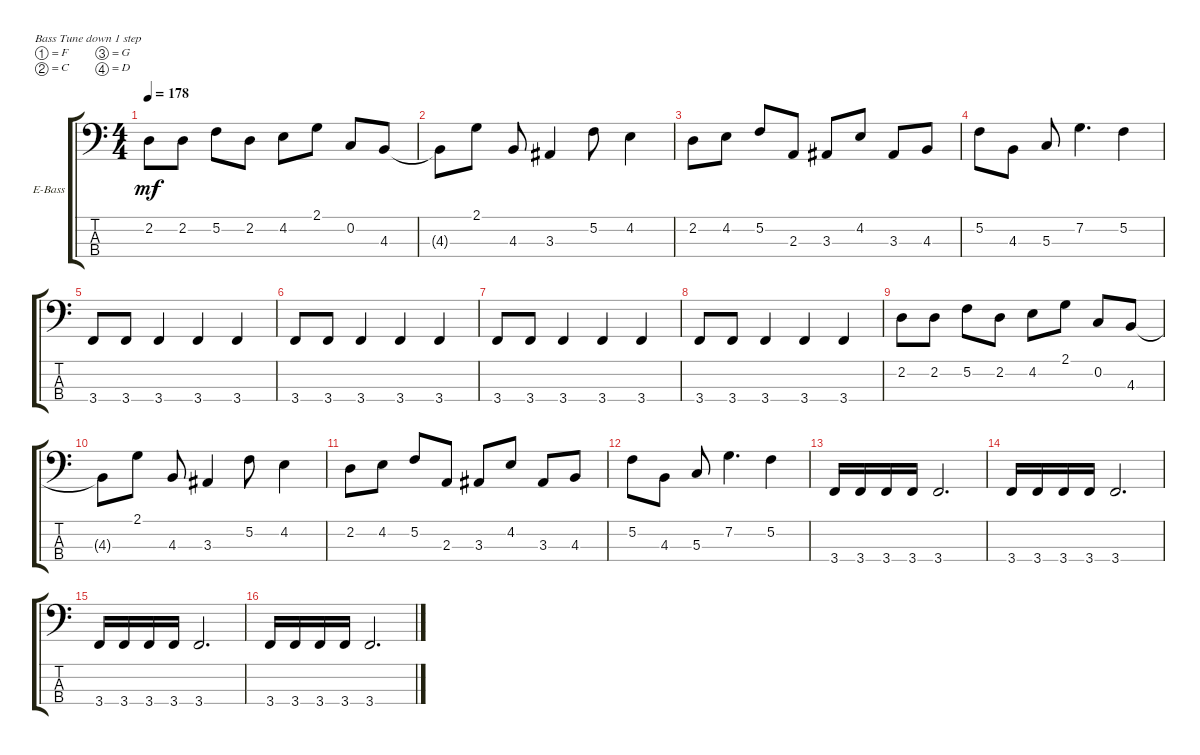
\defaultSystemsLayout 4
\bracketExtendMode groupsimilarinstruments
\firstSystemTrackNameOrientation horizontal
\otherSystemsTrackNameOrientation horizontal
\track ("Electric Bass" "E-Bass") {instrument electricbassfinger}
\staff {score tabs}
\tuning (F2 C2 G1 D1)
\ts (4 4)
\tempo 178
\clef f4
\scale
0.333333
\ks c
2.2.8{dy mf} 2.2.8 5.2.8 2.2.8 4.2.8 2.1.8 0.2.8 4.3.8 |
\scale
0.333333 4.3{t}.8 2.1.8 4.3.8 3.3.4 5.2.8 4.2.4 |
\scale
0.333333 2.2.8 4.2.8 5.2.8 2.3.8 3.3.8 4.2.8 3.3.8 4.3.8 |
\scale
0.333333 5.2.8 4.3.8 5.3.8 7.2.4{d} 5.2.4 |
\scale
0.333333 3.4.8 3.4.8 3.4.4 3.4.4 3.4.4 |
\scale
0.333333 3.4.8 3.4.8 3.4.4 3.4.4 3.4.4 |
\scale
0.333333 3.4.8 3.4.8 3.4.4 3.4.4 3.4.4 |
\scale
0.333333 3.4.8 3.4.8 3.4.4 3.4.4 3.4.4 |
\scale
0.333333 2.2.8 2.2.8 5.2.8 2.2.8 4.2.8 2.1.8 0.2.8 4.3.8 |
\scale
0.333333 4.3{t}.8 2.1.8 4.3.8 3.3.4 5.2.8 4.2.4 |
\scale
0.333333 2.2.8 4.2.8 5.2.8 2.3.8 3.3.8 4.2.8 3.3.8 4.3.8 |
\scale
0.333333 5.2.8 4.3.8 5.3.8 7.2.4{d} 5.2.4 |
\scale
0.333333 3.4.16 3.4.16 3.4.16 3.4.16 3.4.2{d} |
\scale
0.333333 3.4.16 3.4.16 3.4.16 3.4.16 3.4.2{d} |
\scale
0.333333 3.4.16 3.4.16 3.4.16 3.4.16 3.4.2{d} |
\scale
0.333333 3.4.16 3.4.16 3.4.16 3.4.16 3.4.2{d}
